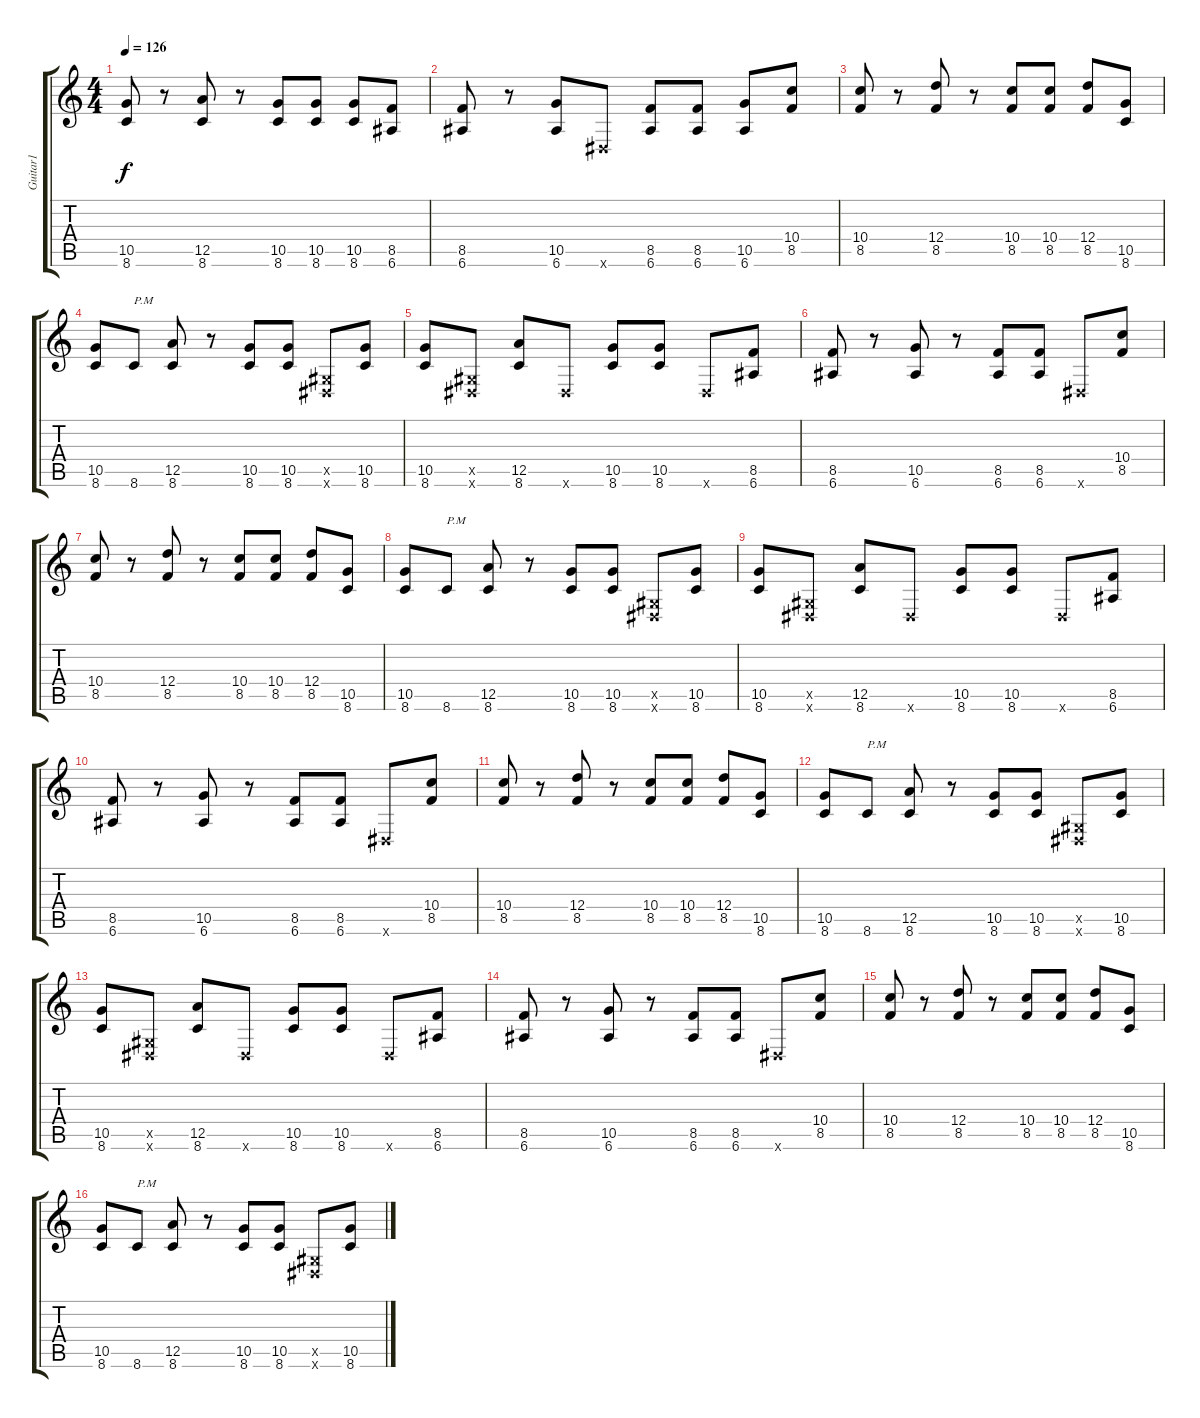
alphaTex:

\track ("Guitar1" "Guitar1") {instrument distortionguitar}
\staff {score tabs}
\tuning (E4 B3 G3 D3 A2 E2) {hide}
\ts (4 4)
\tempo 126
\clef g2
\ks c
(10.5 8.6).8{dy f instrument distortionguitar} r.8 (12.5 8.6).8 r.8 (10.5 8.6).8 (10.5 8.6).8 (10.5 8.6).8 (8.5 6.6).8 |
(8.5 6.6).8 r.8 (10.5 6.6).8 -1.6{x}.8 (8.5 6.6).8 (8.5 6.6).8 (10.5 6.6).8 (10.4 8.5).8 |
(10.4 8.5).8 r.8 (12.4 8.5).8 r.8 (10.4 8.5).8 (10.4 8.5).8 (12.4 8.5).8 (10.5 8.6).8 |
(10.5 8.6).8 8.6.8{txt "P.M"} (12.5 8.6).8 r.8 (10.5 8.6).8 (10.5 8.6).8 (-1.5{x} -1.6{x}).8 (10.5 8.6).8 |
(10.5 8.6).8 (-1.5{x} -1.6{x}).8 (12.5 8.6).8 -1.6{x}.8 (10.5 8.6).8 (10.5 8.6).8 -1.6{x}.8 (8.5 6.6).8 |
(8.5 6.6).8 r.8 (10.5 6.6).8 r.8 (8.5 6.6).8 (8.5 6.6).8 -1.6{x}.8 (10.4 8.5).8 |
(10.4 8.5).8 r.8 (12.4 8.5).8 r.8 (10.4 8.5).8 (10.4 8.5).8 (12.4 8.5).8 (10.5 8.6).8 |
(10.5 8.6).8 8.6.8{txt "P.M"} (12.5 8.6).8 r.8 (10.5 8.6).8 (10.5 8.6).8 (-1.5{x} -1.6{x}).8 (10.5 8.6).8 |
(10.5 8.6).8 (-1.5{x} -1.6{x}).8 (12.5 8.6).8 -1.6{x}.8 (10.5 8.6).8 (10.5 8.6).8 -1.6{x}.8 (8.5 6.6).8 |
(8.5 6.6).8 r.8 (10.5 6.6).8 r.8 (8.5 6.6).8 (8.5 6.6).8 -1.6{x}.8 (10.4 8.5).8 |
(10.4 8.5).8 r.8 (12.4 8.5).8 r.8 (10.4 8.5).8 (10.4 8.5).8 (12.4 8.5).8 (10.5 8.6).8 |
(10.5 8.6).8 8.6.8{txt "P.M"} (12.5 8.6).8 r.8 (10.5 8.6).8 (10.5 8.6).8 (-1.5{x} -1.6{x}).8 (10.5 8.6).8 |
(10.5 8.6).8 (-1.5{x} -1.6{x}).8 (12.5 8.6).8 -1.6{x}.8 (10.5 8.6).8 (10.5 8.6).8 -1.6{x}.8 (8.5 6.6).8 |
(8.5 6.6).8 r.8 (10.5 6.6).8 r.8 (8.5 6.6).8 (8.5 6.6).8 -1.6{x}.8 (10.4 8.5).8 |
(10.4 8.5).8 r.8 (12.4 8.5).8 r.8 (10.4 8.5).8 (10.4 8.5).8 (12.4 8.5).8 (10.5 8.6).8 |
(10.5 8.6).8 8.6.8{txt "P.M"} (12.5 8.6).8 r.8 (10.5 8.6).8 (10.5 8.6).8 (-1.5{x} -1.6{x}).8 (10.5 8.6).8
